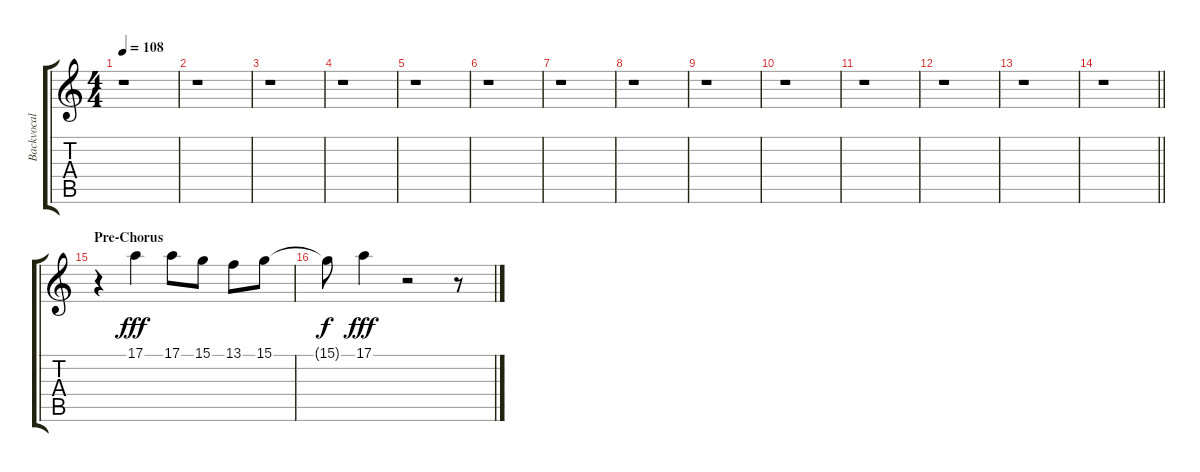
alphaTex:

\track ("Backvocal" "Backvocal") {instrument choiraahs}
\staff {score tabs}
\tuning (E4 B3 G3 D3 A2 E2) {hide}
\ts (4 4)
\tempo 108
\clef g2
\ks c
r.1{dy f} |
r.1 |
r.1 |
r.1 |
r.1 |
r.1 |
r.1 |
r.1 |
r.1 |
r.1 |
r.1 |
r.1 |
r.1 |
\barLineRight lightlight
r.1 |
\section ("" "Pre-Chorus")
r.4 17.1.4{dy fff} 17.1.8 15.1.8 13.1.8 15.1.8 |
15.1{t}.8{dy f} 17.1.4{dy fff} r.2 r.8
